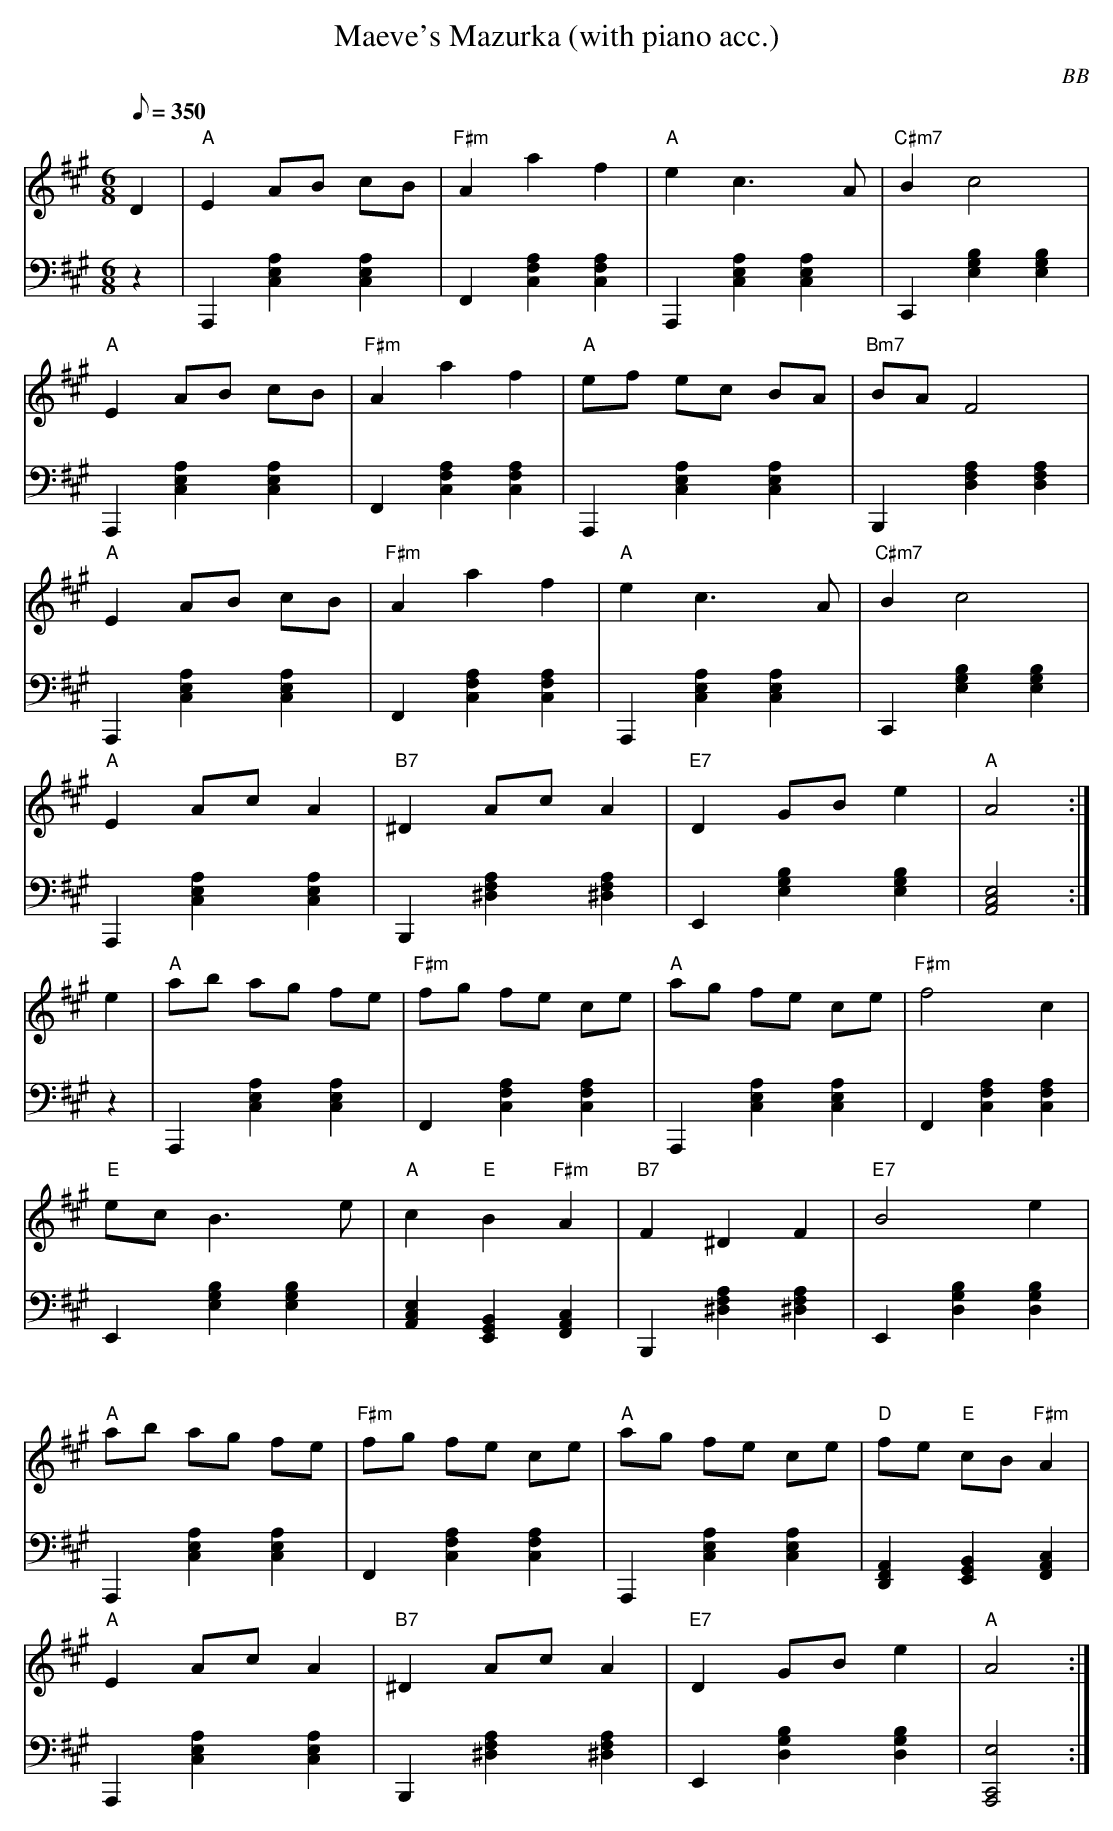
X:1
T: Maeve's Mazurka (with piano acc.)
C: BB
Q: 1/8=350
M: 6/8
L: 1/8
V: 1 program 1 73 %flute
V: 2 volume=70 clef=bass m=D program 1 00
K: A
[V:1] D2|"A"E2 AB cB|"F#m"A2 a2 f2|"A"e2 c3 A|"C#m7"B2 c4|
[V:2] z2|A,,2[A2C2E2][A2C2E2]|F,2[F2A2C2][F2A2C2]|A,,2[A2C2E2][A2C2E2]|\
C,2[E2G2B2][E2G2B2]|
[V:1] "A"E2 AB cB|"F#m"A2 a2 f2|"A"ef ec BA|"Bm7"BA F4 |
[V:2] A,,2[A2C2E2][A2C2E2]|F,2[F2A2C2][F2A2C2]|A,,2[A2C2E2][A2C2E2]|\
B,,2[A2D2F2][A2D2F2]|
[V:1] "A"E2 AB cB|"F#m"A2 a2 f2|"A"e2 c3 A|"C#m7"B2 c4 |
[V:2] A,,2[A2C2E2][A2C2E2]|F,2[F2A2C2][F2A2C2]|A,,2[A2C2E2][A2C2E2]|\
C,2[E2G2B2][E2G2B2]|
[V:1] "A"E2 Ac A2|"B7"^D2 Ac A2|"E7"D2 GB e2|"A"A4 :|
[V:2] A,,2[A2C2E2][A2C2E2]|B,,2[A2^D2F2][A2^D2F2]|E,2[E2G2B2][E2G2B2]|\
[A,4C4E4] :|
[V:1] e2|"A"ab ag fe|"F#m"fg fe ce|"A"ag fe ce|"F#m"f4 c2 |
[V:2] z2|A,,2[A2C2E2][A2C2E2]|F,2[F2A2C2][F2A2C2]|A,,2[A2C2E2][A2C2E2]|\
F,2[F2A2C2][F2A2C2]|
[V:1] "E"ec B3 e|"A"c2 "E"B2 "F#m"A2|"B7"F2 ^D2 F2|"E7"B4 e2 |
[V:2] E,2[E2G2B2][E2G2B2]|[A,2C2E2][E,2G,2B,2][F,2A,2C2]|B,,2[A2^D2F2][A2^D2F2]|\
E,2[D2G2B2][D2G2B2]|
[V:1] "A"ab ag fe|"F#m"fg fe ce|"A"ag fe ce|"D"fe "E"cB "F#m"A2 |
[V:2] A,,2[A2C2E2][A2C2E2]|F,2[F2A2C2][F2A2C2]|A,,2[A2C2E2][A2C2E2]|\
[D,2F,2A,2][E,2G,2B,2][F,2A,2C2]|
[V:1] "A"E2 Ac A2|"B7"^D2 Ac A2|"E7"D2 GB e2|"A"A4 :|
[V:2]A,,2[A2C2E2][A2C2E2]|B,,2[A2^D2F2][A2^D2F2]|E,2[D2G2B2][D2G2B2]|\
[A,,4C,4E4]:|
